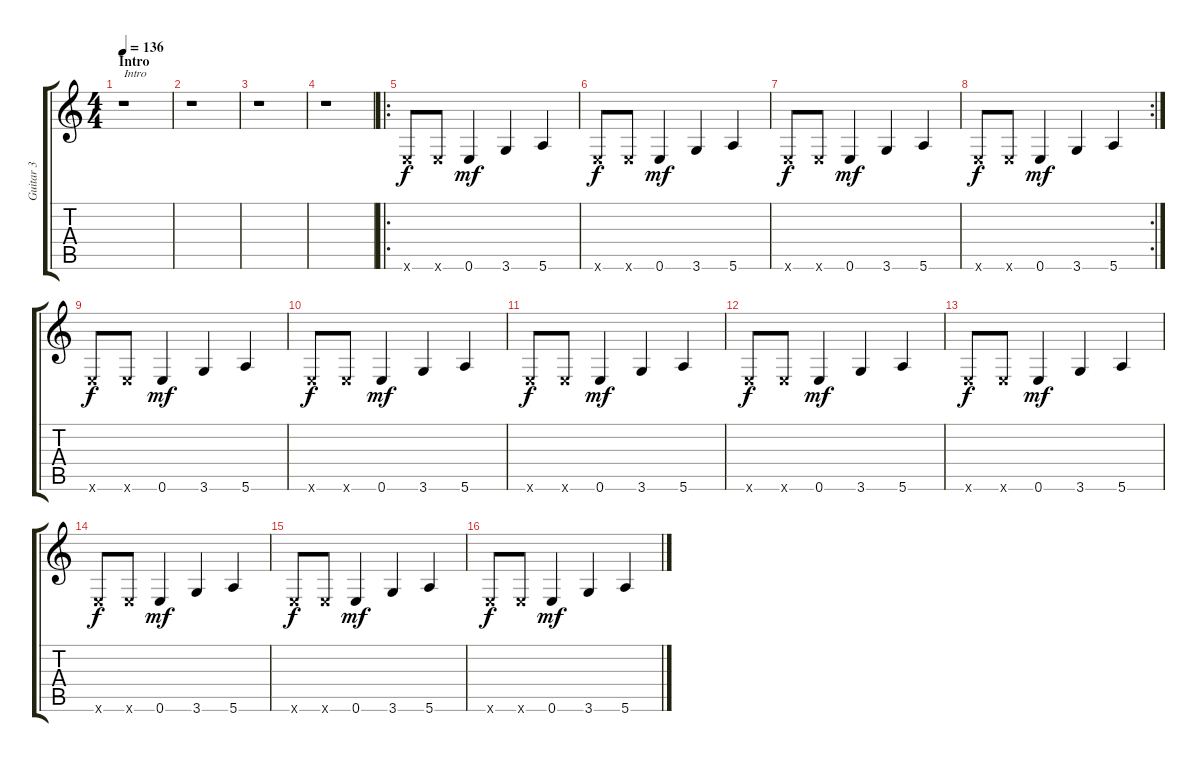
\track ("Guitar 3" "Guitar 3") {instrument distortionguitar}
\staff {score tabs}
\tuning (E4 B3 G3 D3 A2 E2) {hide}
\ts (4 4)
\section ("" "Intro")
\tempo 136
\clef g2
\ks c
r.1{txt "Intro" dy f instrument distortionguitar} |
r.1 |
r.1 |
r.1 |
\ro
0.6{x}.8 0.6{x}.8 0.6.4{dy mf} 3.6.4 5.6.4 |
0.6{x}.8{dy f} 0.6{x}.8 0.6.4{dy mf} 3.6.4 5.6.4 |
0.6{x}.8{dy f} 0.6{x}.8 0.6.4{dy mf} 3.6.4 5.6.4 |
\rc 2
0.6{x}.8{dy f} 0.6{x}.8 0.6.4{dy mf} 3.6.4 5.6.4 |
0.6{x}.8{dy f} 0.6{x}.8 0.6.4{dy mf} 3.6.4 5.6.4 |
0.6{x}.8{dy f} 0.6{x}.8 0.6.4{dy mf} 3.6.4 5.6.4 |
0.6{x}.8{dy f} 0.6{x}.8 0.6.4{dy mf} 3.6.4 5.6.4 |
0.6{x}.8{dy f} 0.6{x}.8 0.6.4{dy mf} 3.6.4 5.6.4 |
0.6{x}.8{dy f} 0.6{x}.8 0.6.4{dy mf} 3.6.4 5.6.4 |
0.6{x}.8{dy f} 0.6{x}.8 0.6.4{dy mf} 3.6.4 5.6.4 |
0.6{x}.8{dy f} 0.6{x}.8 0.6.4{dy mf} 3.6.4 5.6.4 |
0.6{x}.8{dy f} 0.6{x}.8 0.6.4{dy mf} 3.6.4 5.6.4
